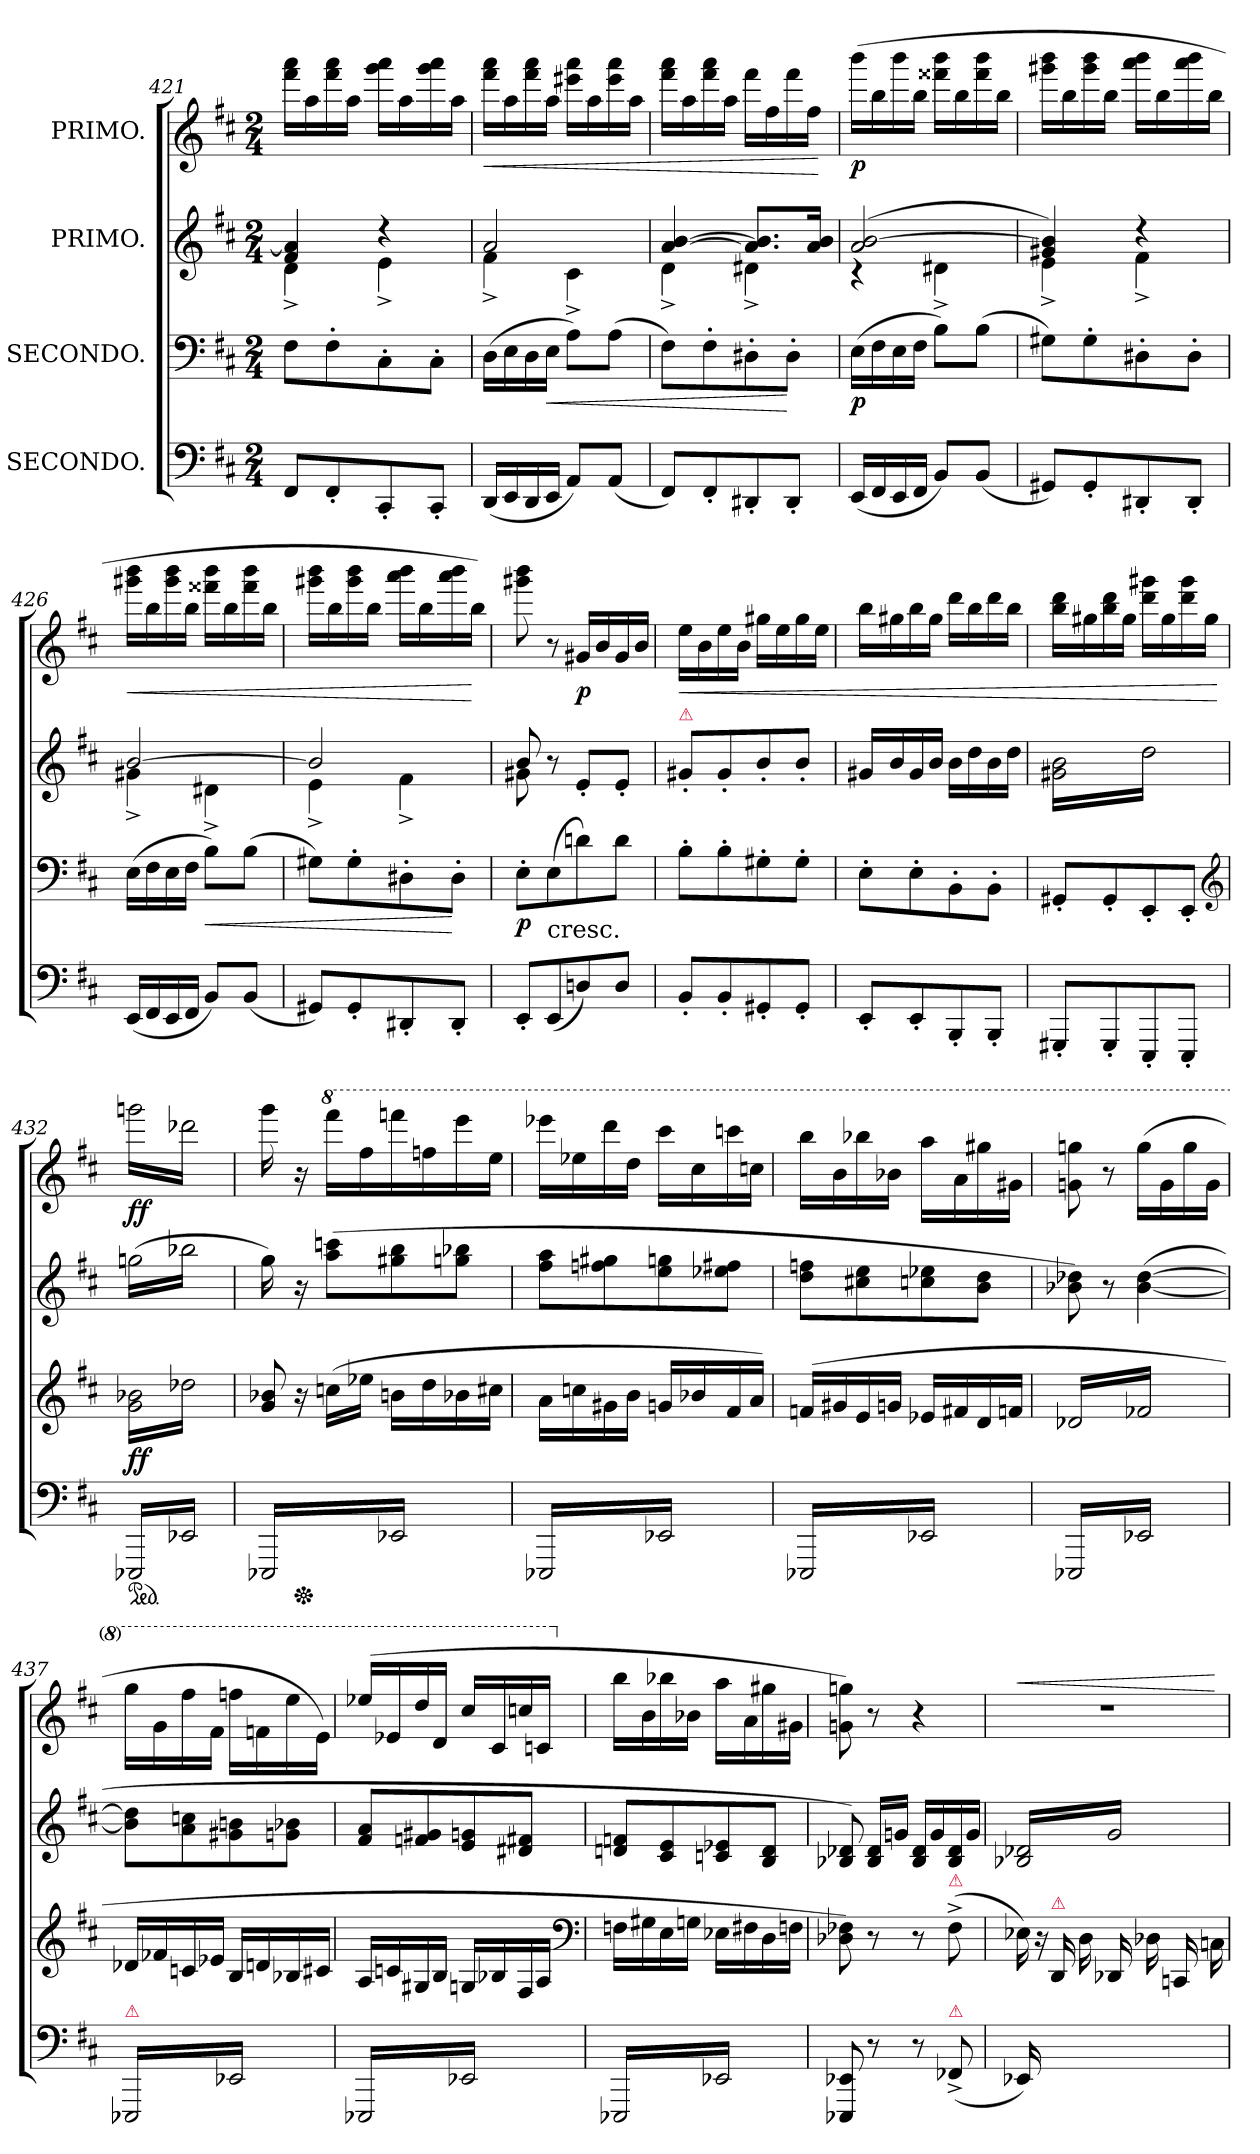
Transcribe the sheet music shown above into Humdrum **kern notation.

**kern	**kern	**dynam	**kern	**kern	**dynam
*part4	*part3	*part3	*part2	*part1	*part1
*staff4	*staff3	*staff3	*staff2	*staff1	*staff1
*I"SECONDO.	*I"SECONDO.	*	*I"PRIMO.	*I"PRIMO.	*
*clefF4	*clefF4	*	*clefG2	*clefG2	*
*k[f#c#]	*k[f#c#]	*	*k[f#c#]	*k[f#c#]	*
*M2/4	*M2/4	*	*M2/4	*M2/4	*
=421	=421	=421	=421	=421	=421
*	*	*	*^	*	*
8FF#/L	8F#\L	.	4f#/ 4a]/	4d^\	16fff#\ 16aaa\LL	.
.	.	.	.	.	16aa\	.
8FF#'/	8F#'\	.	.	.	16fff#\ 16aaa\	.
.	.	.	.	.	16aa\JJ	.
8CC#'/	8C#'\	.	4r	4e^\	16ggg\ 16aaa\LL	.
.	.	.	.	.	16aa\	.
8CC#'/J	8C#'\J	.	.	.	16ggg\ 16aaa\	.
.	.	.	.	.	16aa\JJ	.
=422	=422	=422	=422	=422	=422	=422
(16DD/LL	(16D\LL	.	2a/	4f#^\	16fff#\ 16aaa\LL	<
16EE/	16E\	.	.	.	16aa\	.
16DD/	16D\	.	.	.	16fff#\ 16aaa\	.
16EE/JJ	16E\JJ	<	.	.	16aa\JJ	.
8AA/L)	8A\L)	.	.	4c#^\	16eee#X\ 16aaa\LL	.
.	.	.	.	.	16aa\	.
(8AA/J	(8A\J	.	.	.	16eee#\ 16aaa\	.
.	.	.	.	.	16aa\JJ	.
=423	=423	=423	=423	=423	=423	=423
8FF#/L)	8F#\L)	.	[4a/ [4b/	4d^\	16fff#\ 16aaa\LL	.
.	.	.	.	.	16aa\	.
8FF#'/	8F#'\	.	.	.	16fff#\ 16aaa\	.
.	.	.	.	.	16aa\JJ	.
8DD#X'/	8D#X'\	.	8.a]/ 8.b]/L	4d#X^\	16fff#\LL	.
.	.	.	.	.	16ff#\	.
8DD#'/J	8D#'\J	[	.	.	16fff#\	.
.	.	.	16a/ 16b/Jk	.	16ff#\JJ	.
*	*	*	*v	*v	*	*
.	.	.	.	.	[
=424	=424	=424	=424	=424	=424
*	*	*	*^	*	*
(16EE/LL	(16E\LL	p	(2a/ [2b/	4r	(16bbb\LL	p
16FF#/	16F#\	.	.	.	16bb\	.
16EE/	16E\	.	.	.	16bbb\	.
16FF#/JJ	16F#\JJ	.	.	.	16bb\JJ	.
8BB/L)	8B\L)	.	.	4d#X^\	16fff##X\ 16bbb\LL	.
.	.	.	.	.	16bb\	.
(8BB/J	(8B\J	.	.	.	16fff##\ 16bbb\	.
.	.	.	.	.	16bb\JJ	.
=425	=425	=425	=425	=425	=425	=425
8GG#X/L)	8G#X\L)	.	4g#X/ 4b]/)	4e^\	16ggg#X\ 16bbb\LL	.
.	.	.	.	.	16bb\	.
8GG#'/	8G#'\	.	.	.	16ggg#\ 16bbb\	.
.	.	.	.	.	16bb\JJ	.
8DD#X'/	8D#X'\	.	4r	4f#^\	16aaa\ 16bbb\LL	.
.	.	.	.	.	16bb\	.
8DD#'/J	8D#'\J	.	.	.	16aaa\ 16bbb\	.
.	.	.	.	.	16bb\JJ	.
=426	=426	=426	=426	=426	=426	=426
(16EE/LL	(16E\LL	.	[2b/	4g#X^\	16ggg#X\ 16bbb\LL	<
16FF#/	16F#\	.	.	.	16bb\	.
16EE/	16E\	.	.	.	16ggg#\ 16bbb\	.
16FF#/JJ	16F#\JJ	.	.	.	16bb\JJ	.
8BB/L)	8B\L)	<	.	4d#X^\	16fff##X\ 16bbb\LL	.
.	.	.	.	.	16bb\	.
(8BB/J	(8B\J	.	.	.	16fff##\ 16bbb\	.
.	.	.	.	.	16bb\JJ	.
=427	=427	=427	=427	=427	=427	=427
8GG#X/L)	8G#X\L)	.	2b/]	4e^\	16ggg#X\ 16bbb\LL	.
.	.	.	.	.	16bb\	.
8GG#'/	8G#'\	.	.	.	16ggg#\ 16bbb\	.
.	.	.	.	.	16bb\JJ	.
8DD#X'/	8D#X'\	.	.	4f#^\	16aaa\ 16bbb\LL	.
.	.	.	.	.	16bb\	.
8DD#'/J	8D#'\J	[	.	.	16aaa\ 16bbb\	.
.	.	.	.	.	16bb\JJ)	[
=428	=428	=428	=428	=428	=428	=428
8EE'/L	8E'\L	p	8b/	8g#X\	8ggg#X\ 8bbb\	.
!	!LO:TX:c:t=cresc.	!	!	!	!	!
(8EE/	(8E\	.	8r	8ryy	8r	.
8Dn/)	8dn\)	.	8e'/L	4ryy	16g#X/LL	p
.	.	.	.	.	16b/	.
8D/J	8d\J	.	8e'/J	.	16g#/	.
.	.	.	.	.	16b/JJ	.
*	*	*	*v	*v	*	*
=429	=429	=429	=429	=429	=429
!	!	!	!	!LO:TX:b:Bi:color=crimson:t=⚠	!
8BB'/L	8B'\L	.	8g#X'/L	16ee\LL	<
.	.	.	.	16b\	.
8BB'/	8B'\	.	8g#'/	16ee\	.
.	.	.	.	16b\JJ	.
8GG#X'/	8G#X'\	.	8b'/	16gg#X\LL	.
.	.	.	.	16ee\	.
8GG#'/J	8G#'\J	.	8b'/J	16gg#\	.
.	.	.	.	16ee\JJ	.
=430	=430	=430	=430	=430	=430
8EE'/L	8E'\L	.	(16g#X/LL	16bb\LL	.
.	.	.	16b/	16gg#X\	.
8EE'/	8E'\	.	16g#/	16bb\	.
.	.	.	16b/JJ	16gg#\JJ	.
8BBB'/	8BB'\	.	16b\LL	16ddd\LL	.
.	.	.	16dd\	16bb\	.
8BBB'/J	8BB'\J	.	16b\	16ddd\	.
.	.	.	16dd\JJ	16bb\JJ	.
=431	=431	=431	=431	=431	=431
*	*	*	*tremolo	*	*
8GGG#X'/L	8GG#X'/L	.	16g#X\ 16b\LL	16bb\ 16ddd\LL	.
.	.	.	16dd\)	16gg#X\	.
8GGG#'/	8GG#'/	.	16g#X\ 16b\	16bb\ 16ddd\	.
.	.	.	16dd\)	16gg#\JJ	.
8EEE'/	8EE'/	.	16g#X\ 16b\	16ddd\ 16ggg#X\LL	.
.	.	.	16dd\)	16gg#\	.
8EEE'/J	8EE'/J	.	16g#X\ 16b\	16ddd\ 16ggg#\	.
.	.	.	16dd\)JJ	16gg#\JJ	.
*	*clefG2	*	*	*	*
.	.	.	.	.	[
=432	=432	=432	=432	=432	=432
*ped	*	*	*	*	*
*tremolo	*	*	*	*	*
*	*tremolo	*	*	*	*
*	*	*	*	*tremolo	*
16EEE-X/LL	16g\ 16b-X\LL	ff	(16ggn\LL	16gggn\LL	ff
16EE-X/	16dd-X\	.	16bb-X\	16ddd-X\	.
16EEE-X/	16g\ 16b-X\	.	16ggn\	16gggn\	.
16EE-X/	16dd-X\	.	16bb-X\	16ddd-X\	.
16EEE-X/	16g\ 16b-X\	.	16ggn\	16gggn\	.
16EE-X/	16dd-X\	.	16bb-X\	16ddd-X\	.
16EEE-X/	16g\ 16b-X\	.	16ggn\	16gggn\	.
16EE-X/JJ	16dd-X\JJ	.	16bb-X\JJ	16ddd-X\JJ	.
*	*	*	*	*Xtremolo	*
*	*	*	*Xtremolo	*	*
*	*Xtremolo	*	*	*	*
=433	=433	=433	=433	=433	=433
!	!LO:N:vis=8	!	!	!	!
*^	*	*	*	*	*
16EEE-X/LL	16ryy	16g/ 16b-X/	.	16gg\)	16ggg\	.
*Xped	*	*	*	*	*	*
16EE-X/	4..ryy	16r	.	16r	16r	.
*	*	*	*	*	*8va	*
16EEE-X/	.	(16ccn\LL	.	(8aa\ 8cccn\L	16ffff#\LL	.
16EE-X/	.	16ee-X\JJ	.	.	16fff#\	.
16EEE-X/	.	16bn\LL	.	8gg#X\ 8bb\	16ffffn\	.
16EE-X/	.	16dd\	.	.	16fffn\	.
16EEE-X/	.	16b-X\	.	8ggn\ 8bb-X\J	16eeee\	.
16EE-X/JJ	.	16cc#X\JJ	.	.	16eee\JJ	.
=434	=434	=434	=434	=434	=434	=434
!LO:TX:a:color=crimson:t=⚠	!	!	!	!	!	!
*v	*v	*	*	*	*	*
16EEE-X/LL	16a\LL	.	8ff#\ 8aa\L	16eeee-X\LL	.
16EE-X/	16ccn\	.	.	16eee-X\	.
16EEE-X/	16g#X\	.	8ffn\ 8gg#X\	16dddd\	.
16EE-X/	16b\JJ	.	.	16ddd\JJ	.
16EEE-X/	16gn/LL	.	8ee\ 8ggn\	16cccc#\LL	.
16EE-X/	16b-X/	.	.	16ccc#\	.
16EEE-X/	16f#/	.	8ee-X\ 8ff#X\J	16ccccn\	.
16EE-X/JJ	16a/JJ)	.	.	16cccn\JJ	.
=435	=435	=435	=435	=435	=435
16EEE-X/LL	(16fn/LL	.	8dd\ 8ffn\L	16bbb\LL	.
16EE-X/	16g#X/	.	.	16bb\	.
16EEE-X/	16e/	.	8cc#X\ 8ee\	16bbb-X\	.
16EE-X/	16gn/JJ	.	.	16bb-X\JJ	.
16EEE-X/	16e-X/LL	.	8ccn\ 8ee-X\	16aaa\LL	.
16EE-X/	16f#X/	.	.	16aa\	.
16EEE-X/	16d/	.	8b\ 8dd\J	16ggg#X\	.
16EE-X/JJ	16fn/JJ	.	.	16gg#X\JJ	.
=436	=436	=436	=436	=436	=436
*	*tremolo	*	*	*	*
16EEE-X/LL	16d-X/LL	.	8b-X\ 8dd-X\)	8ggn\ 8gggn\	.
16EE-X/	16f-X/	.	.	.	.
16EEE-X/	16d-X/	.	8r	8r	.
16EE-X/	16f-X/	.	.	.	.
16EEE-X/	16d-X/	.	([4b-\ [4dd-\	(16ggg\LL	.
16EE-X/	16f-X/	.	.	16gg\	.
16EEE-X/	16d-X/	.	.	16ggg\	.
16EE-X/JJ	16f-X/JJ	.	.	16gg\JJ	.
*	*Xtremolo	*	*	*	*
=437	=437	=437	=437	=437	=437
!LO:TX:a:color=crimson:t=⚠	!	!	!	!	!
16EEE-X/LL	16d-X/LL	.	8b-]\ 8dd-]\L	16ggg\LL	.
16EE-X/	16f-X/	.	.	16gg\	.
16EEE-X/	16cn/	.	8a\ 8ccn\	16fff#\	.
16EE-X/	16e-X/JJ	.	.	16ff#\JJ	.
16EEE-X/	16B/LL	.	8g#X\ 8bn\	16fffn\LL	.
16EE-X/	16dn/	.	.	16ffn\	.
16EEE-X/	16B-X/	.	8gn\ 8b-X\J	16eee\	.
16EE-X/JJ	16c#X/JJ	.	.	16ee\JJ)	.
=438	=438	=438	=438	=438	=438
16EEE-X/LL	16A/LL	.	8f#/ 8a/L	(16eee-X/LL	.
16EE-X/	16cn/	.	.	16ee-X/	.
16EEE-X/	16G#X/	.	8fn/ 8g#X/	16ddd/	.
16EE-X/	16B/JJ	.	.	16dd/JJ	.
16EEE-X/	16Gn/LL	.	8e/ 8gn/	16ccc#/LL	.
16EE-X/	16B-X/	.	.	16cc#/	.
16EEE-X/	16F#/	.	8d#X/ 8f#X/J	16cccn/	.
16EE-X/JJ	16A/JJ	.	.	16ccn/JJ	.
*	*clefF4	*	*	*	*
=439	=439	=439	=439	=439	=439
*	*	*	*	*X8va	*
16EEE-X/LL	16Fn\LL	.	8dn/ 8fn/L	16bb\LL	.
16EE-/	16G#X\	.	.	16b\	.
16EEE-X/	16E\	.	8c#/ 8e/	16bb-X\	.
16EE-/	16Gn\JJ	.	.	16b-X\JJ	.
16EEE-X/	16E-X\LL	.	8cn/ 8e-X/	16aa\LL	.
16EE-/	16F#X\	.	.	16a\	.
16EEE-X/	16D\	.	8B/ 8d/J	16gg#X\	.
16EE-/JJ	16Fn\JJ	.	.	16g#X\JJ	.
*Xtremolo	*	*	*	*	*
=440	=440	=440	=440	=440	=440
8EEE-X/ 8EE-X/	8D-X\ 8F-X\)	.	8B-X/ 8d-X/)	8gn\ 8ggn\)	.
.	.	.	.	.	.
8r	8r	.	16B-/ 16d-/LL	8r	.
.	.	.	16gn/JJ	.	.
8r	8r	.	16B-/ 16d-/LL	4r	.
.	.	.	16g/	.	.
!	!LO:TX:a:color=crimson:t=⚠	!	!	!	!
!LO:TX:a:color=crimson:t=⚠	!	!	!	!	!
(8FF-X^>/	(8F-^\	.	16B-/ 16d-/	.	.
.	.	.	16g/JJ	.	.
=441	=441	=441	=441	=441	=441
!	!	!	!	!	!LO:HP:a
*	*	*	*tremolo	*	*
16EE-X/)	16E-X\)	.	16B-X/ 16d-X/LL	2r	<
16ryy	16r	.	16g/	.	.
!	!LO:TX:a:color=crimson:t=⚠	!	!	!	!
8ryy	16DD/	.	16B-X/ 16d-X/	.	.
.	16D\	.	16g/	.	.
4ryy	16DD-X/	.	16B-X/ 16d-X/	.	.
.	16D-X\	.	16g/	.	.
.	16CCn/	.	16B-X/ 16d-X/	.	.
.	16Cn\	.	16g/JJ	.	.
*	*	*	*Xtremolo	*	*
.	.	.	.	.	[
.	.	.	.	.	.
.	.	.	.	.	.
.	.	.	.	.	.
=	=	=	=	=	=
*-	*-	*-	*-	*-	*-
